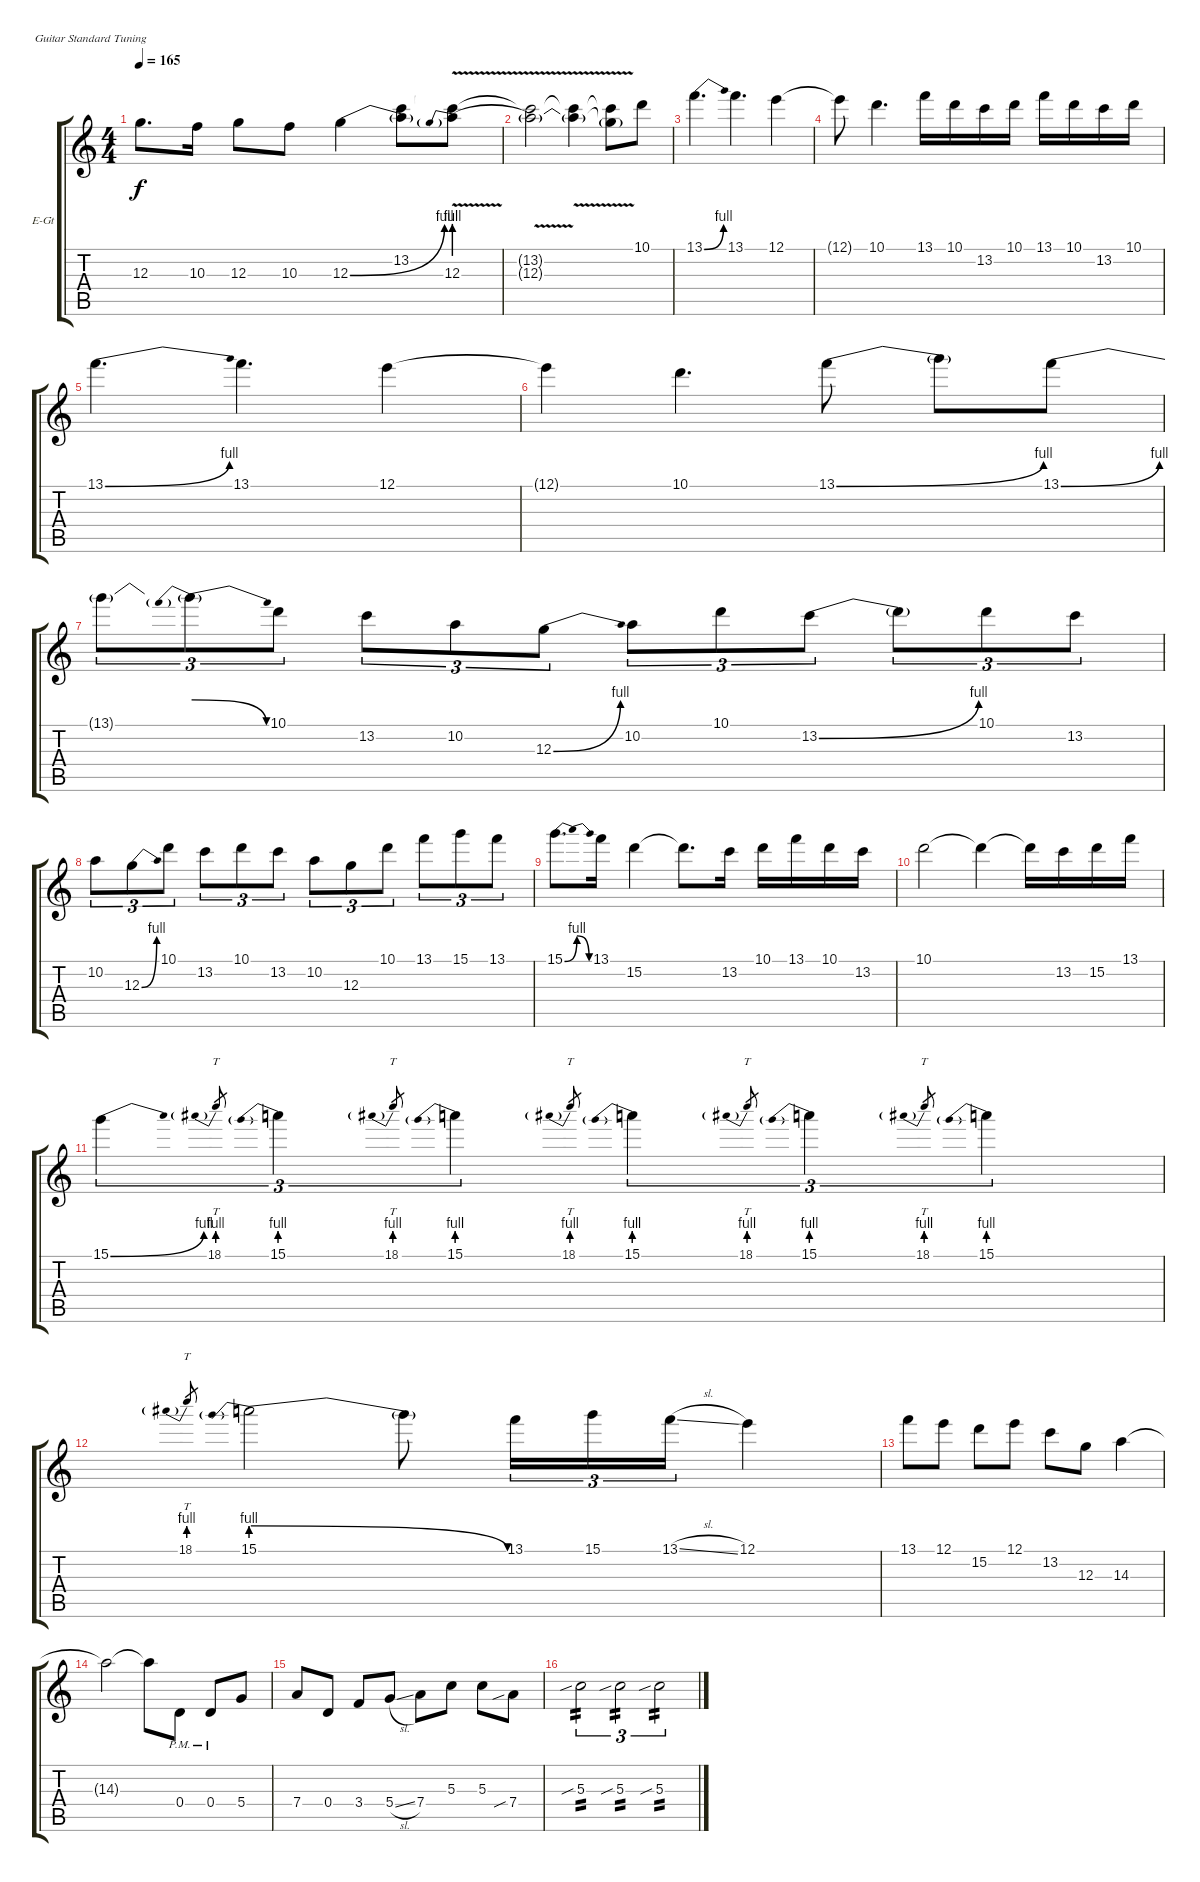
\defaultSystemsLayout 4
\bracketExtendMode groupsimilarinstruments
\firstSystemTrackNameOrientation horizontal
\otherSystemsTrackNameOrientation horizontal
\track ("solo" "E-Gt") {instrument overdrivenguitar}
\staff {score tabs}
\tuning (E4 B3 G3 D3 A2 E2)
\ts (4 4)
\tempo 165
\clef g2
\scale
0.333333
\ks c
12.3{t}.8{d dy f} 10.3.16 12.3.8 10.3.8 12.3{be (bend 0 0 15 4)}.4 (13.2 12.3{t}).8 (12.3{be (prebend 0 4 60 4) v} 13.2{t}).8 |
\scale
0.333333 (12.3{v t} 13.2{t}).2 (13.2{t} 12.3{v t}).4 (12.3{v t} 13.2{t}).8 10.1.8 |
\scale
0.333333 13.1{be (bend 0 0 15 4)}.4{d} 13.1.4{d} 12.1.4 |
\scale
0.333333 12.1{t}.8 10.1.4{d} 13.1.16 10.1.16 13.2.16 10.1.16 13.1.16 10.1.16 13.2.16 10.1.16 |
\scale
0.333333 13.1{be (bend 0 0 15 4)}.4{d} 13.1.4{d} 12.1.4 |
\scale
0.333333 12.1{t}.4 10.1.4{d} 13.1{be (bend 0 0 15 4)}.8 13.1{t}.8 13.1{be (bend 0 0 15 4)}.8 |
\scale
0.333333 13.1{t}.8{tu (3 2)} 13.1{be (prebendrelease 0 4 59.4 0) t}.8{tu (3 2)} 10.1.8{tu (3 2)} 13.2.8{tu (3 2)} 10.2.8{tu (3 2)} 12.3{be (bend 0 0 15 4)}.8{tu (3 2)} 10.2.8{tu (3 2)} 10.1.8{tu (3 2)} 13.2{be (bend 0 0 15 4)}.8{tu (3 2)} 13.2{t}.8{tu (3 2)} 10.1.8{tu (3 2)} 13.2.8{tu (3 2)} |
\scale
0.333333 10.2.8{tu (3 2)} 12.3{be (bend 0 0 42.6 4)}.8{tu (3 2)} 10.1.8{tu (3 2)} 13.2.8{tu (3 2)} 10.1.8{tu (3 2)} 13.2.8{tu (3 2)} 10.2.8{tu (3 2)} 12.3.8{tu (3 2)} 10.1.8{tu (3 2)} 13.1.8{tu (3 2)} 15.1.8{tu (3 2)} 13.1.8{tu (3 2)} |
\scale
0.333333 15.1{be (bendrelease 0 0 10.2 4 20.4 4 30 0)}.8{d} 13.1.16 15.2.4 15.2{t}.8{d} 13.2.16 10.1.16 13.1.16 10.1.16 13.2.16 |
\scale
0.333333 10.1.2 10.1{t}.4 10.1{t}.16 13.2.16 15.2.16 13.1.16 |
\scale
0.333333 15.1{be (bend 0 0 15 4)}.4{tu (3 2)} 18.1{be (prebend 0 4 60 4)}.8{tt tu (3 2) gr} 15.1{be (prebend 0 4 60 4)}.4{tu (3 2)} 18.1{be (prebend 0 4 60 4)}.8{tt tu (3 2) gr} 15.1{be (prebend 0 4 60 4)}.4{tu (3 2)} 18.1{be (prebend 0 4 60 4)}.8{tt tu (3 2) gr} 15.1{be (prebend 0 4 60 4)}.4{tu (3 2)} 18.1{be (prebend 0 4 60 4)}.8{tt tu (3 2) gr} 15.1{be (prebend 0 4 60 4)}.4{tu (3 2)} 18.1{be (prebend 0 4 60 4)}.8{tt tu (3 2) gr} 15.1{be (prebend 0 4 60 4)}.4{tu (3 2)} |
\scale
0.333333 18.1{be (prebend 0 4 60 4)}.8{tt tu (5 6) gr} 15.1{be (prebendrelease 0 4 59.4 0)}.2 15.1{t}.8 13.1.16{tu (3 2)} 15.1.16{tu (3 2)} 13.1{sl}.16{tu (3 2)} 12.1.4 |
\scale
0.333333 13.1.8 12.1.8 15.2.8 12.1.8 13.2.8 12.3.8 14.3.4 |
\scale
0.333333 14.3{t}.2 14.3{t}.8 0.4{pm}.8 0.4{pm}.8 5.4.8 |
\scale
0.333333 7.4.8 0.4.8 3.4.8 5.4{sl}.8 7.4.8 5.3.8 5.3.8 7.4{sib}.8 |
\scale
0.333333 5.3{sib}.2{tu (3 2) tp 2} 5.3{sib}.2{tu (3 2) tp 2} 5.3{sib}.2{tu (3 2) tp 2}
